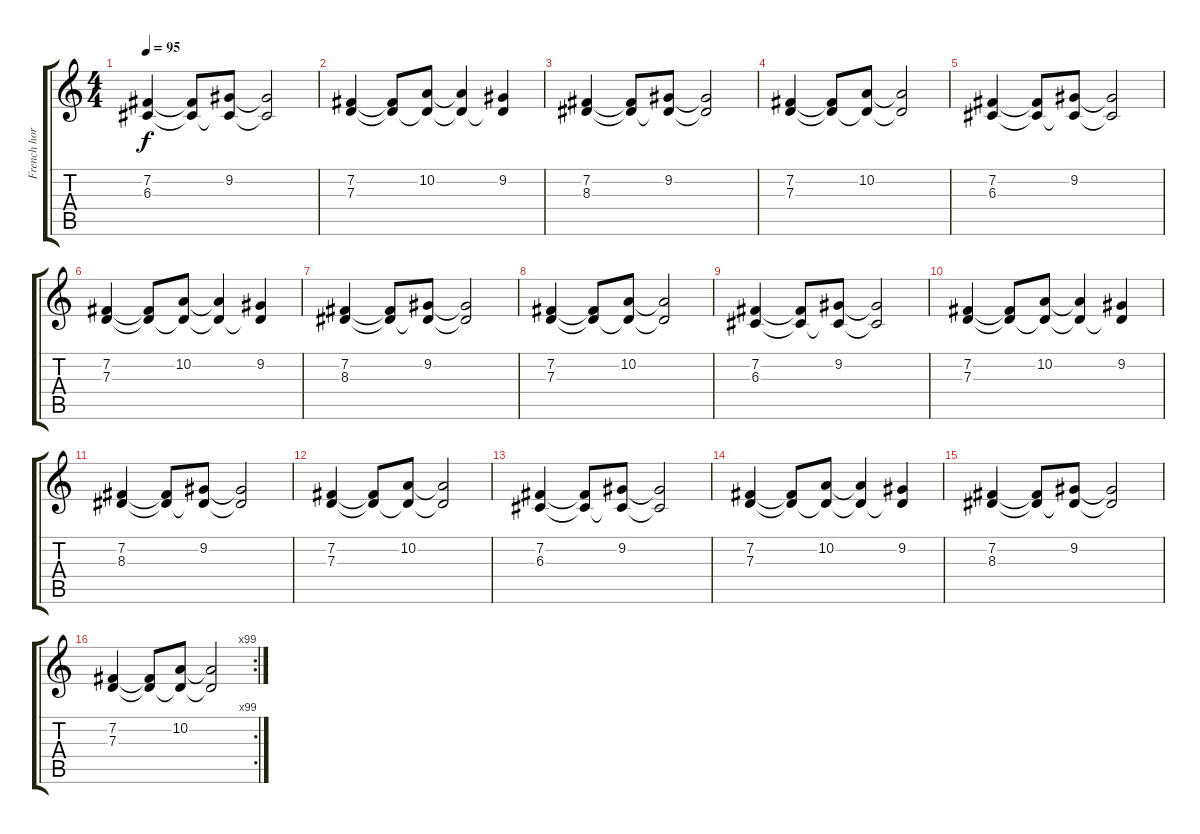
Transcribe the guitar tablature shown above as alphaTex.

\track ("French horn" "French hor") {instrument frenchhorn}
\staff {score tabs}
\tuning (E4 B3 G3 D3 A2 E2) {hide}
\ts (4 4)
\tempo 95
\clef g2
\ks c
(7.2 6.3).4{dy f} (7.2{t} 6.3{t}).8 (9.2 6.3{t}).8 (9.2{t} 6.3{t}).2 |
(7.2 7.3).4 (7.2{t} 7.3{t}).8 (10.2 7.3{t}).8 (10.2{t} 7.3{t}).4 (9.2 7.3{t}).4 |
(7.2 8.3).4 (7.2{t} 8.3{t}).8 (9.2 8.3{t}).8 (9.2{t} 8.3{t}).2 |
(7.2 7.3).4 (7.2{t} 7.3{t}).8 (10.2 7.3{t}).8 (10.2{t} 7.3{t}).2 |
(7.2 6.3).4 (7.2{t} 6.3{t}).8 (9.2 6.3{t}).8 (9.2{t} 6.3{t}).2 |
(7.2 7.3).4 (7.2{t} 7.3{t}).8 (10.2 7.3{t}).8 (10.2{t} 7.3{t}).4 (9.2 7.3{t}).4 |
(7.2 8.3).4 (7.2{t} 8.3{t}).8 (9.2 8.3{t}).8 (9.2{t} 8.3{t}).2 |
(7.2 7.3).4 (7.2{t} 7.3{t}).8 (10.2 7.3{t}).8 (10.2{t} 7.3{t}).2 |
(7.2 6.3).4 (7.2{t} 6.3{t}).8 (9.2 6.3{t}).8 (9.2{t} 6.3{t}).2 |
(7.2 7.3).4 (7.2{t} 7.3{t}).8 (10.2 7.3{t}).8 (10.2{t} 7.3{t}).4 (9.2 7.3{t}).4 |
(7.2 8.3).4 (7.2{t} 8.3{t}).8 (9.2 8.3{t}).8 (9.2{t} 8.3{t}).2 |
(7.2 7.3).4 (7.2{t} 7.3{t}).8 (10.2 7.3{t}).8 (10.2{t} 7.3{t}).2 |
(7.2 6.3).4 (7.2{t} 6.3{t}).8 (9.2 6.3{t}).8 (9.2{t} 6.3{t}).2 |
(7.2 7.3).4 (7.2{t} 7.3{t}).8 (10.2 7.3{t}).8 (10.2{t} 7.3{t}).4 (9.2 7.3{t}).4 |
(7.2 8.3).4 (7.2{t} 8.3{t}).8 (9.2 8.3{t}).8 (9.2{t} 8.3{t}).2 |
\rc 99
(7.2 7.3).4 (7.2{t} 7.3{t}).8 (10.2 7.3{t}).8 (10.2{t} 7.3{t}).2
